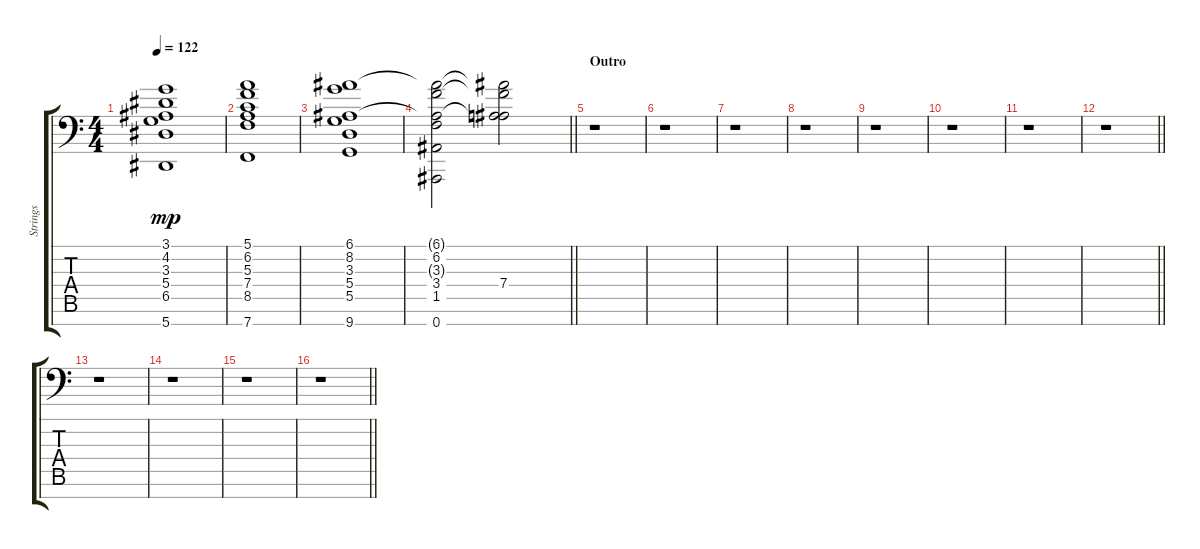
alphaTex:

\track ("Strings" "Strings") {instrument stringensemble1}
\staff {score tabs}
\tuning (E4 B3 G3 D3 A2 E2 Bb1) {hide}
\ts (4 4)
\tempo 122
\clef f4
\ks c
(3.1 4.2 3.3{t} 5.4 6.5 5.7).1{dy mp} |
(5.1 6.2 5.3 7.4 8.5 7.7).1 |
(6.1 8.2 3.3 5.4 5.5 9.7).1 |
\barLineRight lightlight
(6.1{t} 6.2 3.3{t} 3.4 1.5 0.7).2{volume 4} (6.1{t} 6.2{t} 3.3{t} 7.4).2 |
\section ("" "Outro")
r.1 |
r.1{volume 11} |
r.1 |
r.1 |
r.1 |
r.1{volume 11} |
r.1 |
\barLineRight lightlight
r.1 |
r.1 |
r.1{volume 11} |
r.1 |
\barLineRight lightlight
r.1
